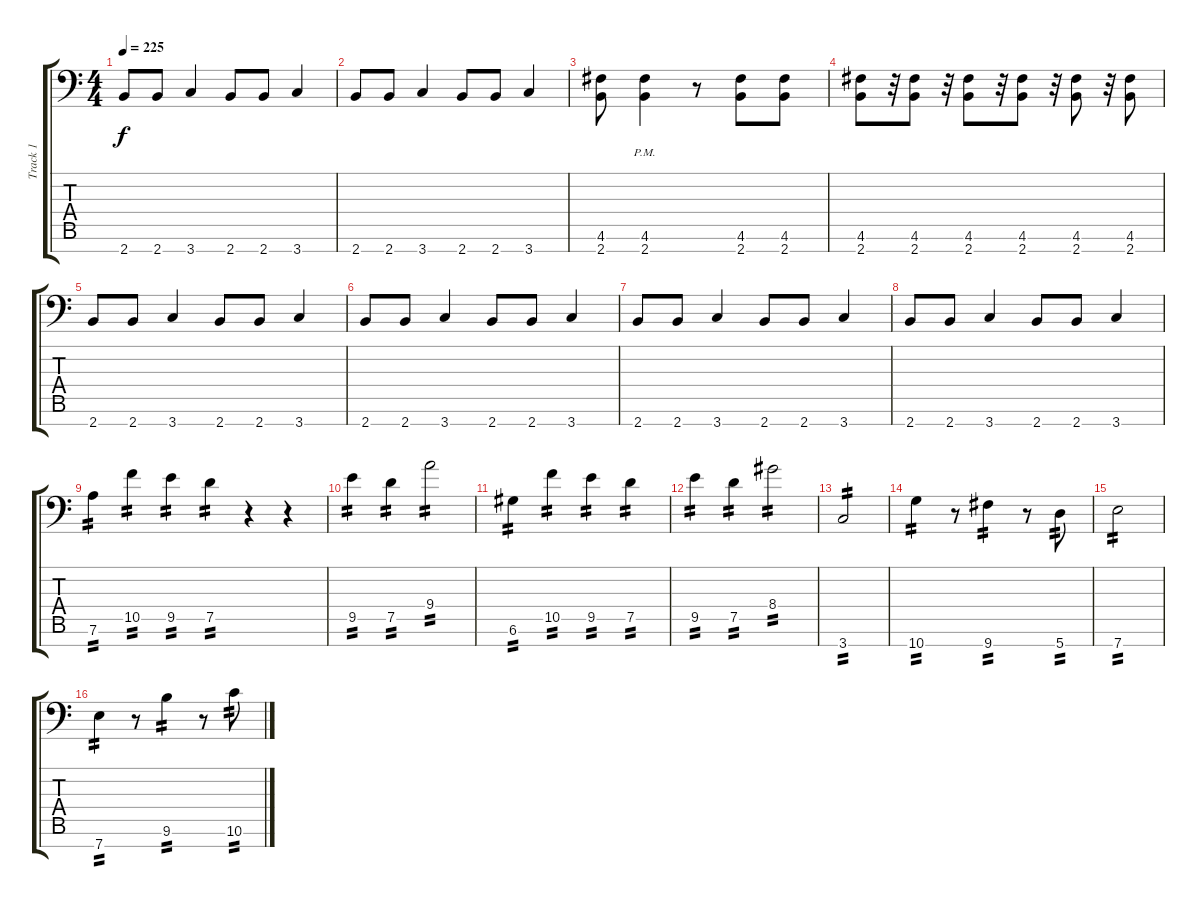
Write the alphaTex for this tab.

\track ("Track 1" "Track 1") {instrument distortionguitar}
\staff {score tabs}
\tuning (D4 A3 F3 C3 G2 D2 A1) {hide}
\ts (4 4)
\tempo 225
\clef f4
\ks c
2.7.8{dy f} 2.7.8 3.7.4 2.7.8 2.7.8 3.7.4 |
2.7.8 2.7.8 3.7.4 2.7.8 2.7.8 3.7.4 |
(4.6 2.7).8 (4.6{pm} 2.7{pm}).4 r.8 (4.6 2.7).8 (4.6 2.7).8 |
(4.6 2.7).8 r.32 (4.6 2.7).8 r.32 (4.6 2.7).8 r.32 (4.6 2.7).8 r.32 (4.6 2.7).8 r.32 (4.6 2.7).8 |
2.7.8 2.7.8 3.7.4 2.7.8 2.7.8 3.7.4 |
2.7.8 2.7.8 3.7.4 2.7.8 2.7.8 3.7.4 |
2.7.8 2.7.8 3.7.4 2.7.8 2.7.8 3.7.4 |
2.7.8 2.7.8 3.7.4 2.7.8 2.7.8 3.7.4 |
7.6.4{tp 2} 10.5.4{tp 2} 9.5.4{tp 2} 7.5.4{tp 2} r.4 r.4 |
9.5.4{tp 2} 7.5.4{tp 2} 9.4.2{tp 2} |
6.6.4{tp 2} 10.5.4{tp 2} 9.5.4{tp 2} 7.5.4{tp 2} |
9.5.4{tp 2} 7.5.4{tp 2} 8.4.2{tp 2} |
3.7.2{tp 2} |
10.7.4{tp 2} r.8 9.7.4{tp 2} r.8 5.7.8{tp 2} |
7.7.2{tp 2} |
7.7.4{tp 2} r.8 9.6.4{tp 2} r.8 10.6.8{tp 2}
